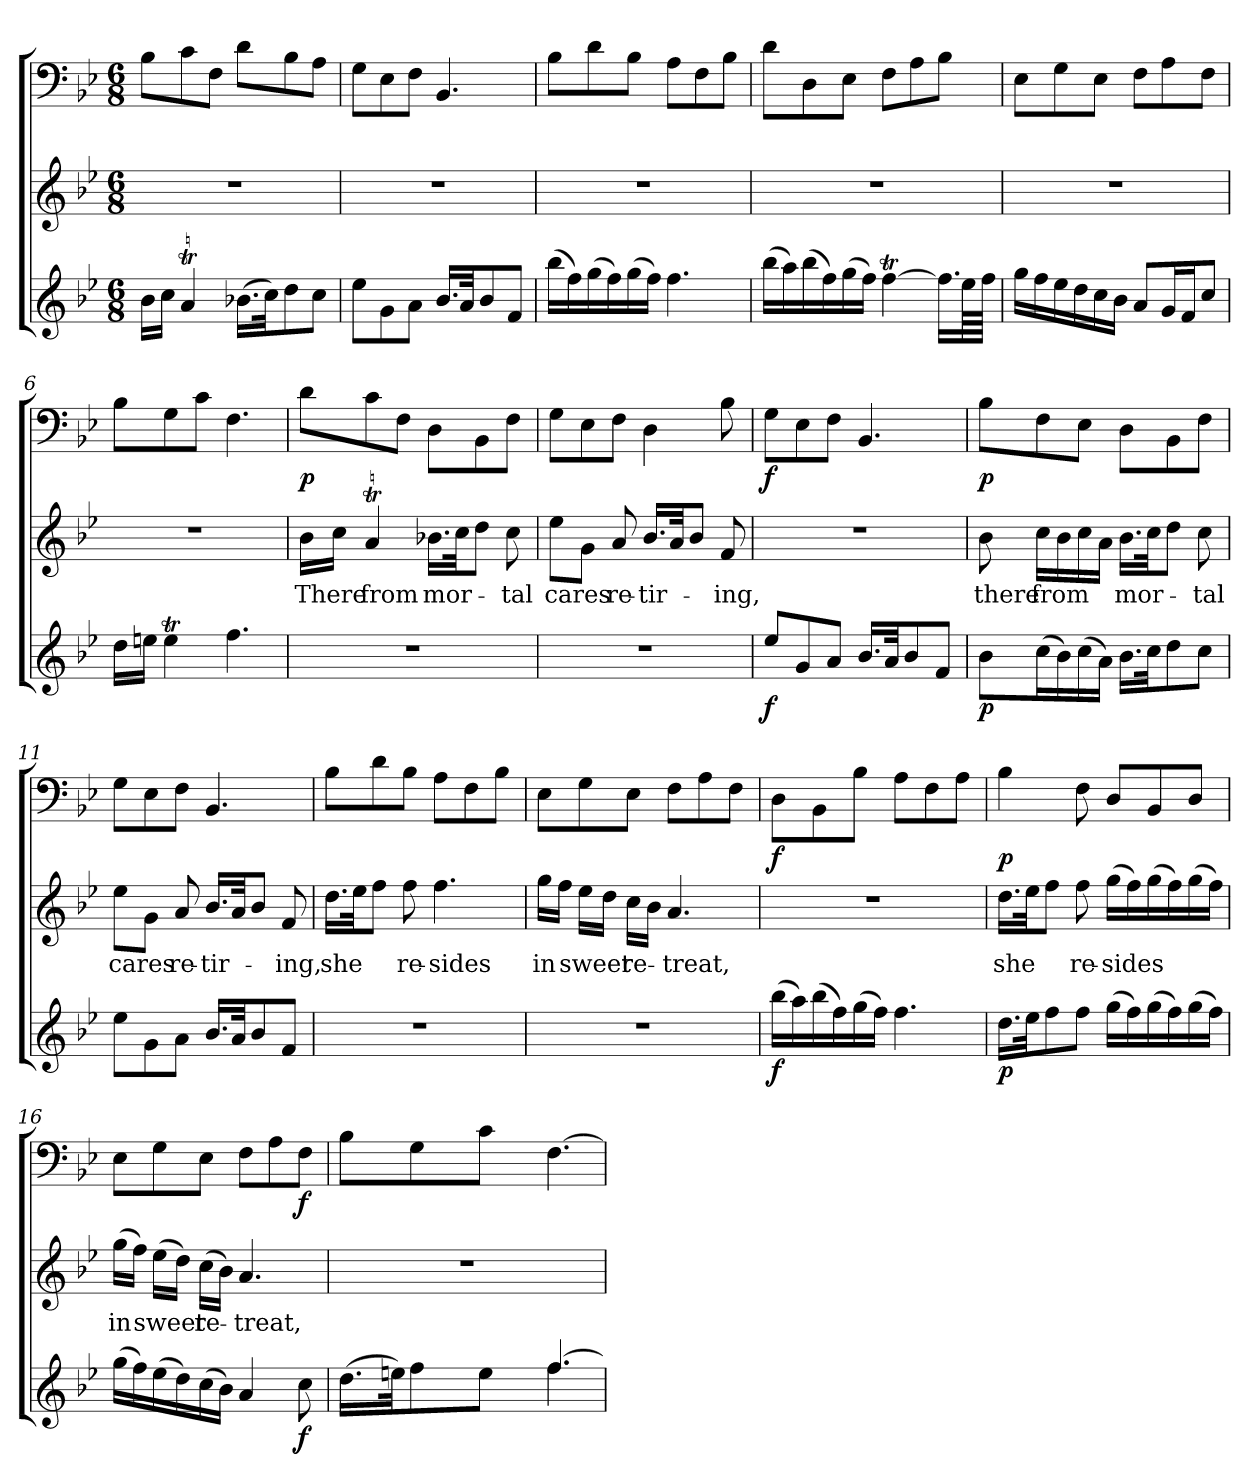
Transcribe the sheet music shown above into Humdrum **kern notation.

**kern	**dynam	**kern	**text	**kern	**dynam
*part3	*part3	*part2	*part2	*part1	*part1
*staff3	*staff3	*staff2	*staff2	*staff1	*staff1
*clefG2	*	*clefG2	*	*clefF4	*
*k[b-e-]	*	*k[b-e-]	*	*k[b-e-]	*
*B-:	*	*B-:	*	*B-:	*
*M6/8	*	*M6/8	*	*M6/8	*
=1	=1	=1	=1	=1	=1
16b-\LL	.	2.r	.	8B-\L	.
16cc\JJ	.	.	.	.	.
4aT/	.	.	.	8c\	.
.	.	.	.	8F\J	.
(16.b-X\LL	.	.	.	8d\L	.
32cc\JK)	.	.	.	.	.
8dd\	.	.	.	8B-\	.
8cc\J	.	.	.	8A\J	.
=2	=2	=2	=2	=2	=2
8ee-\L	.	2.r	.	8G\L	.
8g\	.	.	.	8E-\	.
8a\J	.	.	.	8F\J	.
16.b-/LL	.	.	.	4.BB-/	.
32a/JK	.	.	.	.	.
8b-/	.	.	.	.	.
8f/J	.	.	.	.	.
=3	=3	=3	=3	=3	=3
(16bb-\LL	.	2.r	.	8B-\L	.
16ff\)	.	.	.	.	.
(16gg\	.	.	.	8d\	.
16ff\)	.	.	.	.	.
(16gg\	.	.	.	8B-\J	.
16ff\JJ)	.	.	.	.	.
4.ff\	.	.	.	8A\L	.
.	.	.	.	8F\	.
.	.	.	.	8B-\J	.
=4	=4	=4	=4	=4	=4
(16bb-\LL	.	2.r	.	8d\L	.
16aa\)	.	.	.	.	.
(16bb-\	.	.	.	8D\	.
16ff\)	.	.	.	.	.
(16gg\	.	.	.	8E-\J	.
16ff\JJ)	.	.	.	.	.
[4ffT\	.	.	.	8F\L	.
.	.	.	.	8A\	.
16.ff\LL]	.	.	.	8B-\J	.
64ee-\LL	.	.	.	.	.
64ff\JJJJ	.	.	.	.	.
=5	=5	=5	=5	=5	=5
16gg\LL	.	2.r	.	8E-\L	.
16ff\	.	.	.	.	.
16ee-\	.	.	.	8G\	.
16dd\	.	.	.	.	.
16cc\	.	.	.	8E-\J	.
16b-\JJ	.	.	.	.	.
8a/L	.	.	.	8F\L	.
16g/L	.	.	.	8A\	.
16f/J	.	.	.	.	.
8cc/J	.	.	.	8F\J	.
=6	=6	=6	=6	=6	=6
16dd\LL	.	2.r	.	8B-\L	.
16een\JJ	.	.	.	.	.
4eet\	.	.	.	8G\	.
.	.	.	.	8c\J	.
4.ff\	.	.	.	4.F\	.
=7	=7	=7	=7	=7	=7
2.r	.	16b-\LL	There	8d\L	p
.	.	16cc\JJ	.	.	.
.	.	4aT/	from	8c\	.
.	.	.	.	8F\J	.
.	.	16.b-X\LL	mor-	8D\L	.
.	.	32cc\JK	.	.	.
.	.	8dd\J	.	8BB-\	.
.	.	8cc\	-tal	8F\J	.
=8	=8	=8	=8	=8	=8
2.r	.	8ee-\L	cares	8G\L	.
.	.	8g\J	.	8E-\	.
.	.	8a/	re-	8F\J	.
.	.	16.b-/LL	-tir-	4D\	.
.	.	32a/JK	.	.	.
.	.	8b-/J	.	.	.
.	.	8f/	-ing,	8B-\	.
=9	=9	=9	=9	=9	=9
8ee-/L	f	2.r	.	8G\L	f
8g/	.	.	.	8E-\	.
8a/J	.	.	.	8F\J	.
16.b-/LL	.	.	.	4.BB-/	.
32a/JK	.	.	.	.	.
8b-/	.	.	.	.	.
8f/J	.	.	.	.	.
=10	=10	=10	=10	=10	=10
8b-\L	p	8b-\	there	8B-\L	p
(16cc\L	.	16cc\LL	from	8F\	.
16b-\)	.	16b-\	.	.	.
(16cc\	.	16cc\	.	8E-\J	.
16a\JJ)	.	16a\JJ	.	.	.
16.b-\LL	.	16.b-\LL	mor-	8D\L	.
32cc\JK	.	32cc\JK	.	.	.
8dd\	.	8dd\J	.	8BB-\	.
8cc\J	.	8cc\	-tal	8F\J	.
=11	=11	=11	=11	=11	=11
8ee-\L	.	8ee-\L	cares	8G\L	.
8g\	.	8g\J	.	8E-\	.
8a\J	.	8a/	re-	8F\J	.
16.b-/LL	.	16.b-/LL	-tir-	4.BB-/	.
32a/JK	.	32a/JK	.	.	.
8b-/	.	8b-/J	.	.	.
8f/J	.	8f/	-ing,	.	.
=12	=12	=12	=12	=12	=12
2.r	.	16.dd\LL	she	8B-\L	.
.	.	32ee-\JK	.	.	.
.	.	8ff\J	.	8d\	.
.	.	8ff\	re-	8B-\J	.
.	.	4.ff\	-sides	8A\L	.
.	.	.	.	8F\	.
.	.	.	.	8B-\J	.
=13	=13	=13	=13	=13	=13
2.r	.	16gg\LL	in	8E-\L	.
.	.	16ff\JJ	.	.	.
.	.	16ee-\LL	sweet	8G\	.
.	.	16dd\JJ	.	.	.
.	.	16cc\LL	re-	8E-\J	.
.	.	16b-\JJ	.	.	.
.	.	4.a/	-treat,	8F\L	.
.	.	.	.	8A\	.
.	.	.	.	8F\J	.
=14	=14	=14	=14	=14	=14
(16bb-\LL	f	2.r	.	8D\L	f
16aa\)	.	.	.	.	.
(16bb-\	.	.	.	8BB-\	.
16ff\)	.	.	.	.	.
(16gg\	.	.	.	8B-\J	.
16ff\JJ)	.	.	.	.	.
4.ff\	.	.	.	8A\L	.
.	.	.	.	8F\	.
.	.	.	.	8A\J	.
=15	=15	=15	=15	=15	=15
16.dd\LL	p	16.dd\LL	she	4B-\	p
32ee-\JK	.	32ee-\JK	.	.	.
8ff\	.	8ff\J	.	.	.
8ff\J	.	8ff\	re-	8F\	.
(16gg\LL	.	(16gg\LL	-sides	8D/L	.
16ff\)	.	16ff\)	.	.	.
(16gg\	.	(16gg\	.	8BB-/	.
16ff\)	.	16ff\)	.	.	.
(16gg\	.	(16gg\	.	8D/J	.
16ff\JJ)	.	16ff\JJ)	.	.	.
=16	=16	=16	=16	=16	=16
(16gg\LL	.	(16gg\LL	in	8E-\L	.
16ff\)	.	16ff\JJ)	.	.	.
(16ee-\	.	(16ee-\LL	sweet	8G\	.
16dd\)	.	16dd\JJ)	.	.	.
(16cc\	.	(16cc\LL	re-	8E-\J	.
16b-\JJ)	.	16b-\JJ)	.	.	.
4a/	.	4.a/	-treat,	8F\L	.
.	.	.	.	8A\	.
8cc\	f	.	.	8F\J	f
=17	=17	=17	=17	=17	=17
*^	*	*	*	*	*
(16.dd\LL	64ryy	.	2.r	.	8B-\L	.
.	64ryy	.	.	.	.	.
.	64ryy	.	.	.	.	.
.	64ryy	.	.	.	.	.
.	64ryy	.	.	.	.	.
.	64ryy	.	.	.	.	.
32een\JK)	64ryy	.	.	.	.	.
.	64ryy	.	.	.	.	.
8ff\	64ryy	.	.	.	8G\	.
.	64ryy	.	.	.	.	.
.	64ryy	.	.	.	.	.
.	64ryy	.	.	.	.	.
.	64ryy	.	.	.	.	.
.	64ryy	.	.	.	.	.
.	64ryy	.	.	.	.	.
.	64ryy	.	.	.	.	.
8ee\J	64ryy	.	.	.	8c\J	.
.	64ryy	.	.	.	.	.
.	64ryy	.	.	.	.	.
.	64ryy	.	.	.	.	.
.	64ryy	.	.	.	.	.
.	64ryy	.	.	.	.	.
.	64ryy	.	.	.	.	.
.	64ryy	.	.	.	.	.
[4.ff/	4.ff\	.	.	.	[4.F\	.
*v	*v	*	*	*	*	*
=	=	=	=	=	=
*-	*-	*-	*-	*-	*-
